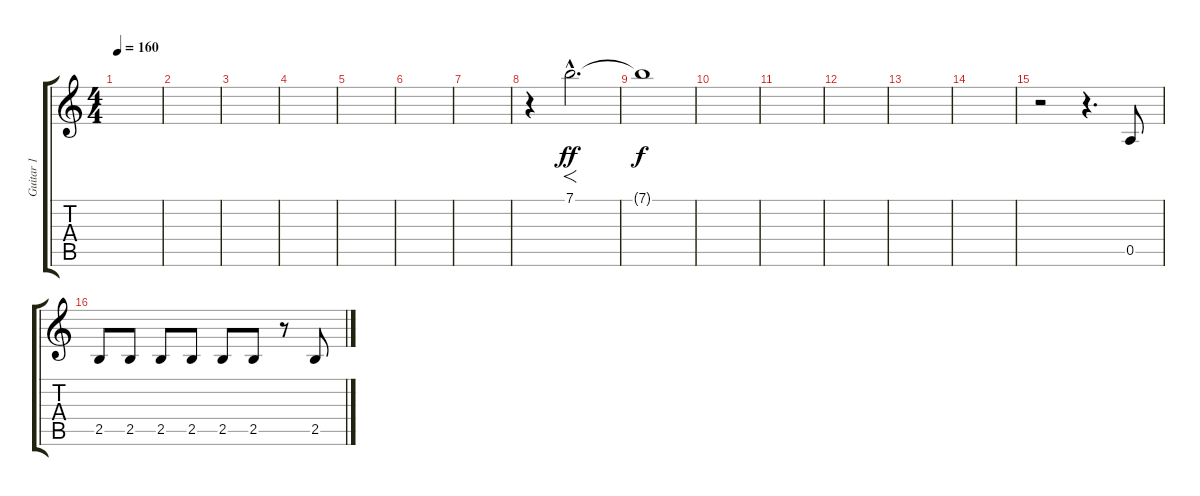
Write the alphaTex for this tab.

\track ("Guitar 1" "Guitar 1") {instrument overdrivenguitar}
\staff {score tabs}
\tuning (E4 B3 G3 D3 A2 E2) {hide}
\ts (4 4)
\tempo 160
\clef g2
\ks c
|
|
|
|
|
|
|
r.4 7.1{hac}.2{f d dy ff} |
7.1{t}.1{dy f} |
|
|
|
|
|
r.2 r.4{d} 0.5.8 |
2.5.8 2.5.8 2.5.8 2.5.8 2.5.8 2.5.8 r.8 2.5.8
